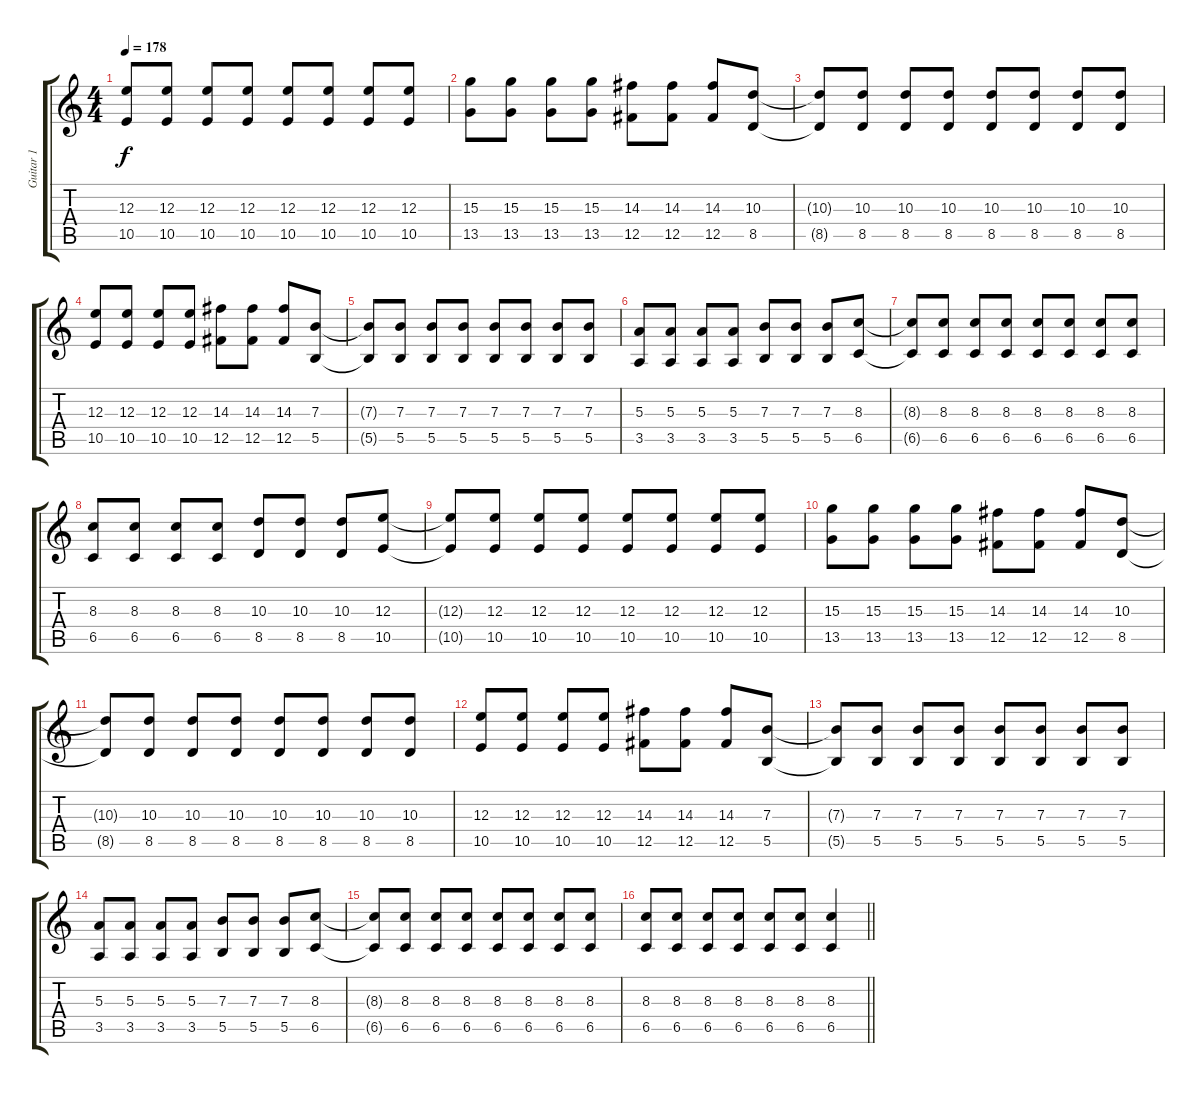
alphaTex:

\track ("Guitar 1" "Guitar 1") {instrument distortionguitar}
\staff {score tabs}
\tuning (Db4 Ab3 E3 B2 Gb2 B1) {hide}
\ts (4 4)
\tempo 178
\clef g2
\ks c
(12.3 10.5).8{dy f} (12.3 10.5).8 (12.3 10.5).8 (12.3 10.5).8 (12.3 10.5).8 (12.3 10.5).8 (12.3 10.5).8 (12.3 10.5).8 |
(15.3 13.5).8 (15.3 13.5).8 (15.3 13.5).8 (15.3 13.5).8 (14.3 12.5).8 (14.3 12.5).8 (14.3 12.5).8 (10.3 8.5).8 |
(10.3{t} 8.5{t}).8 (10.3 8.5).8 (10.3 8.5).8 (10.3 8.5).8 (10.3 8.5).8 (10.3 8.5).8 (10.3 8.5).8 (10.3 8.5).8 |
(12.3 10.5).8 (12.3 10.5).8 (12.3 10.5).8 (12.3 10.5).8 (14.3 12.5).8 (14.3 12.5).8 (14.3 12.5).8 (7.3 5.5).8 |
(7.3{t} 5.5{t}).8 (7.3 5.5).8 (7.3 5.5).8 (7.3 5.5).8 (7.3 5.5).8 (7.3 5.5).8 (7.3 5.5).8 (7.3 5.5).8 |
(5.3 3.5).8 (5.3 3.5).8 (5.3 3.5).8 (5.3 3.5).8 (7.3 5.5).8 (7.3 5.5).8 (7.3 5.5).8 (8.3 6.5).8 |
(8.3{t} 6.5{t}).8 (8.3 6.5).8 (8.3 6.5).8 (8.3 6.5).8 (8.3 6.5).8 (8.3 6.5).8 (8.3 6.5).8 (8.3 6.5).8 |
(8.3 6.5).8 (8.3 6.5).8 (8.3 6.5).8 (8.3 6.5).8 (10.3 8.5).8 (10.3 8.5).8 (10.3 8.5).8 (12.3 10.5).8 |
(12.3{t} 10.5{t}).8 (12.3 10.5).8 (12.3 10.5).8 (12.3 10.5).8 (12.3 10.5).8 (12.3 10.5).8 (12.3 10.5).8 (12.3 10.5).8 |
(15.3 13.5).8 (15.3 13.5).8 (15.3 13.5).8 (15.3 13.5).8 (14.3 12.5).8 (14.3 12.5).8 (14.3 12.5).8 (10.3 8.5).8 |
(10.3{t} 8.5{t}).8 (10.3 8.5).8 (10.3 8.5).8 (10.3 8.5).8 (10.3 8.5).8 (10.3 8.5).8 (10.3 8.5).8 (10.3 8.5).8 |
(12.3 10.5).8 (12.3 10.5).8 (12.3 10.5).8 (12.3 10.5).8 (14.3 12.5).8 (14.3 12.5).8 (14.3 12.5).8 (7.3 5.5).8 |
(7.3{t} 5.5{t}).8 (7.3 5.5).8 (7.3 5.5).8 (7.3 5.5).8 (7.3 5.5).8 (7.3 5.5).8 (7.3 5.5).8 (7.3 5.5).8 |
(5.3 3.5).8 (5.3 3.5).8 (5.3 3.5).8 (5.3 3.5).8 (7.3 5.5).8 (7.3 5.5).8 (7.3 5.5).8 (8.3 6.5).8 |
(8.3{t} 6.5{t}).8 (8.3 6.5).8 (8.3 6.5).8 (8.3 6.5).8 (8.3 6.5).8 (8.3 6.5).8 (8.3 6.5).8 (8.3 6.5).8 |
\barLineRight lightlight
(8.3 6.5).8 (8.3 6.5).8 (8.3 6.5).8 (8.3 6.5).8 (8.3 6.5).8 (8.3 6.5).8 (8.3 6.5).4
